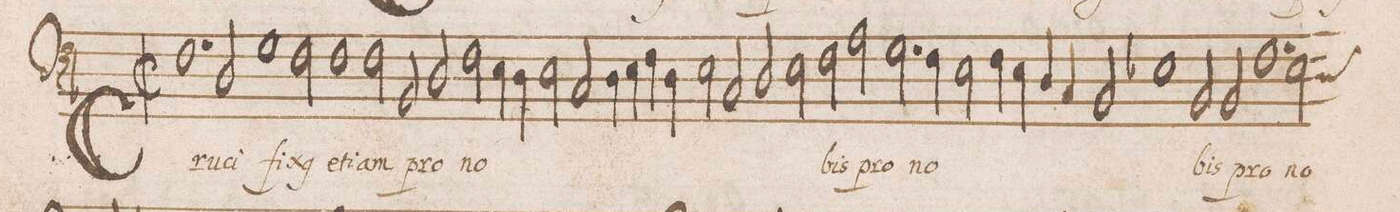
**kern	**text
*I"BASVS	*
*clefF4	*
*k[b-]	*
*met(C|)	*
*M2/1	*
=78||	=78||
*M2/1	*
*met(C|)	*
*mmet(c)	*
1.F	Cru-
2D/	-ci-
=79-	=79-
1G	-fi-
2F\	-x(us)
1F\	e-
=80-	=80-
2F\	-ti-
2BB-/	-am
2D/	pro
=81-	=81-
2F\	no-
4E\	.
4D\	.
2E\	.
2C/	.
=82-	=82-
4D\	.
4E\	.
4F\	.
4D\	.
2E\	.
2C/	.
=83-	=83-
2D/	.
2E\	.
2F\	-bis
2A\	pro
=84-	=84-
2.G\	no-
4F\	.
2E\	.
4F\	.
4E\	.
=85-	=85-
4D/	.
4C/	.
2BB-/	.
1E-X	.
=86-	=86-
2BB-/	-bis
2BB-/	pro
1.F	no-
=87-	=87-
2Eny\	.
*-	*-
